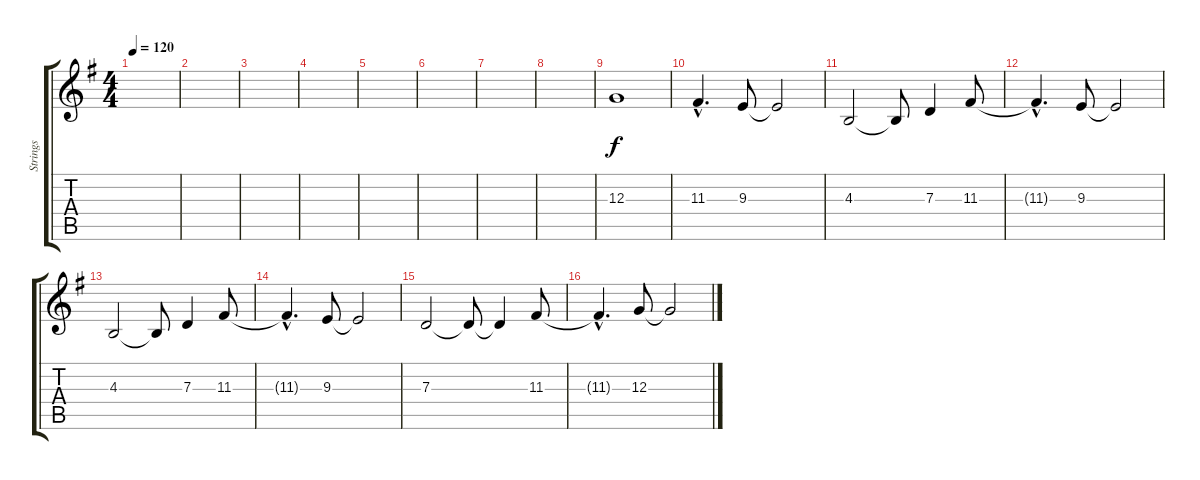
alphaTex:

\track ("Strings" "Strings") {instrument stringensemble1}
\staff {score tabs}
\tuning (E4 B3 G3 D3 A2 E2) {hide}
\ts (4 4)
\tempo 120
\clef g2
\ks g
|
|
|
|
|
|
|
|
12.3.1 |
11.3{hac}.4{d} 9.3.8 9.3{t}.2 |
4.3.2 4.3{t}.8 7.3.4 11.3.8 |
11.3{hac t}.4{d} 9.3.8 9.3{t}.2 |
4.3.2 4.3{t}.8 7.3.4 11.3.8 |
11.3{hac t}.4{d} 9.3.8 9.3{t}.2 |
7.3.2 7.3{t}.8 7.3{t}.4 11.3.8 |
11.3{hac t}.4{d} 12.3.8 12.3{t}.2
